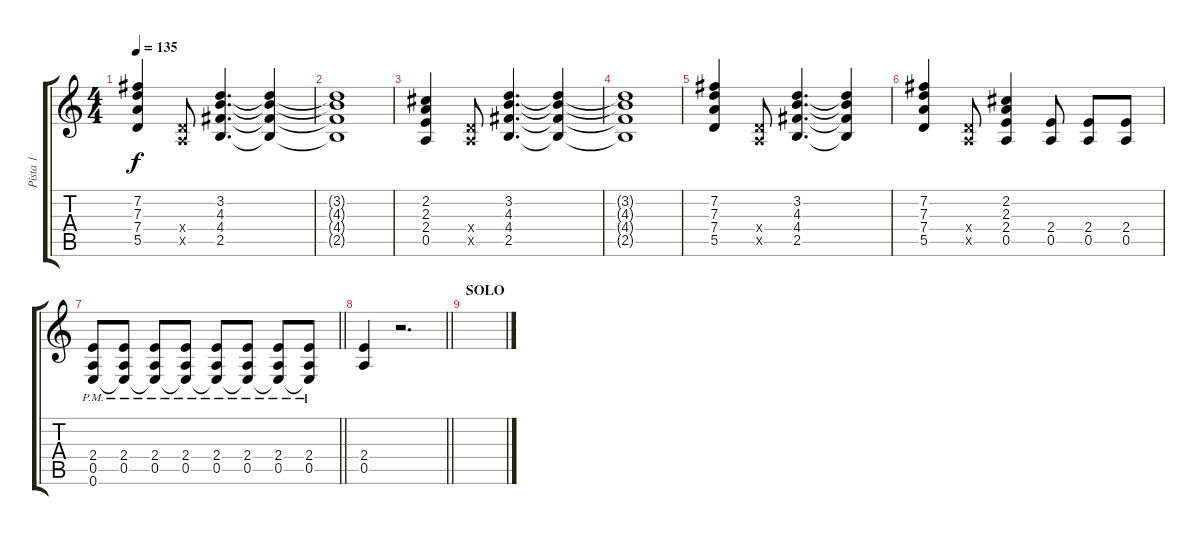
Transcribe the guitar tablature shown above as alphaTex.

\track ("Pista 1" "Pista 1") {instrument distortionguitar}
\staff {score tabs}
\tuning (E4 B3 G3 D3 A2 E2) {hide}
\ts (4 4)
\tempo 135
\clef g2
\ks c
(7.2 7.3 7.4 5.5).4{dy f} (0.4{x} 0.5{x}).8 (3.2 4.3 4.4 2.5).4{d} (3.2{t} 4.3{t} 4.4{t} 2.5{t}).4 |
(3.2{t} 4.3{t} 4.4{t} 2.5{t}).1 |
(2.2 2.3 2.4 0.5).4 (0.4{x} 0.5{x}).8 (3.2 4.3 4.4 2.5).4{d} (3.2{t} 4.3{t} 4.4{t} 2.5{t}).4 |
(3.2{t} 4.3{t} 4.4{t} 2.5{t}).1 |
(7.2 7.3 7.4 5.5).4 (0.4{x} 0.5{x}).8 (3.2 4.3 4.4 2.5).4{d} (3.2{t} 4.3{t} 4.4{t} 2.5{t}).4 |
(7.2 7.3 7.4 5.5).4 (0.4{x} 0.5{x}).8 (2.2 2.3 2.4 0.5).4 (2.4 0.5).8 (2.4 0.5).8 (2.4 0.5).8 |
\barLineRight lightlight
(2.4{pm} 0.5{pm} 0.6).8 (2.4{pm} 0.5{pm} 0.6{t}).8 (2.4{pm} 0.5{pm} 0.6{t}).8 (2.4{pm} 0.5{pm} 0.6{t}).8 (2.4{pm} 0.5{pm} 0.6{t}).8 (2.4{pm} 0.5{pm} 0.6{t}).8 (2.4{pm} 0.5{pm} 0.6{t}).8 (2.4{pm} 0.5{pm} 0.6{t}).8 |
\barLineRight lightlight
(2.4 0.5).4 r.2{d} |
\section ("" "SOLO")
